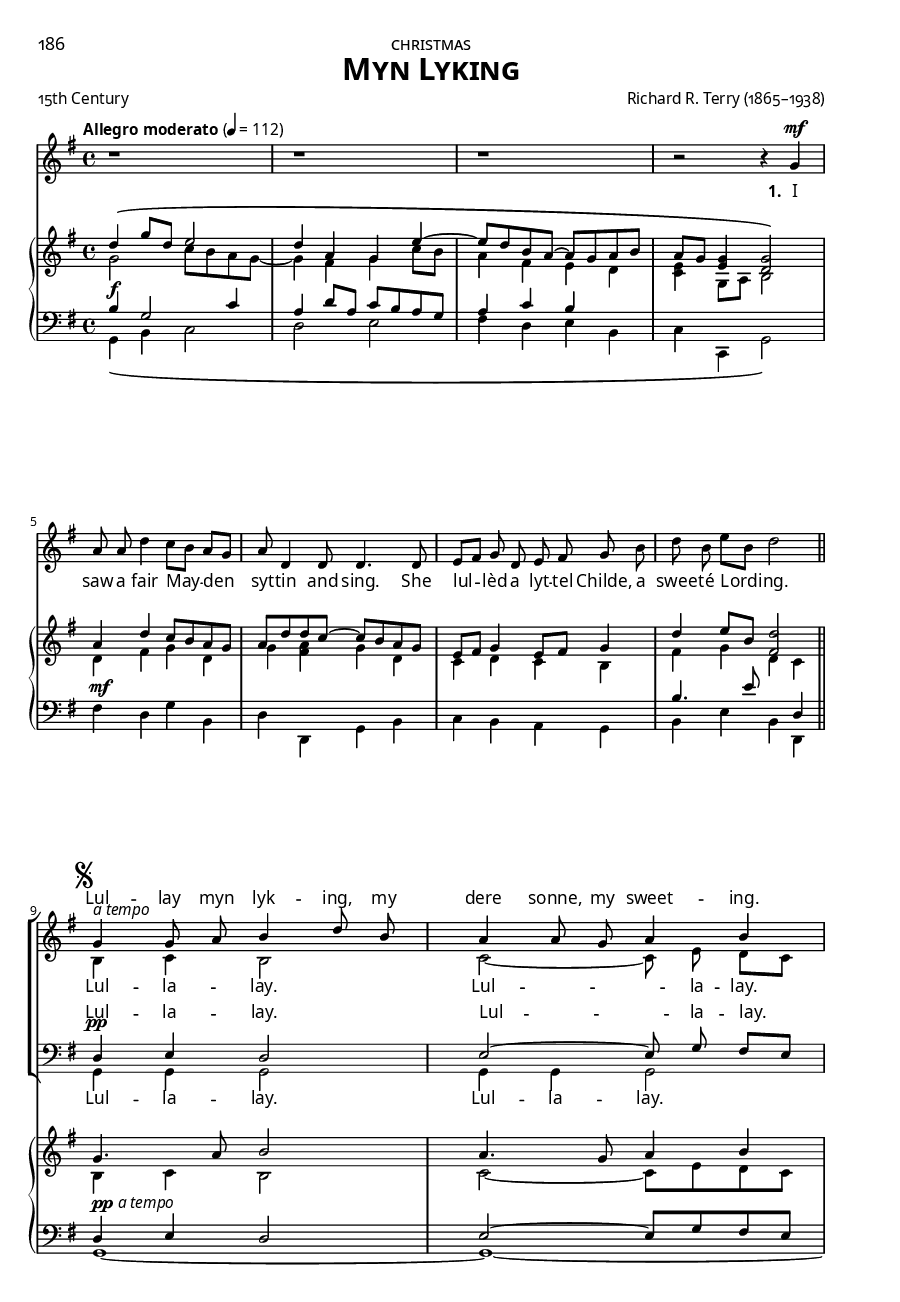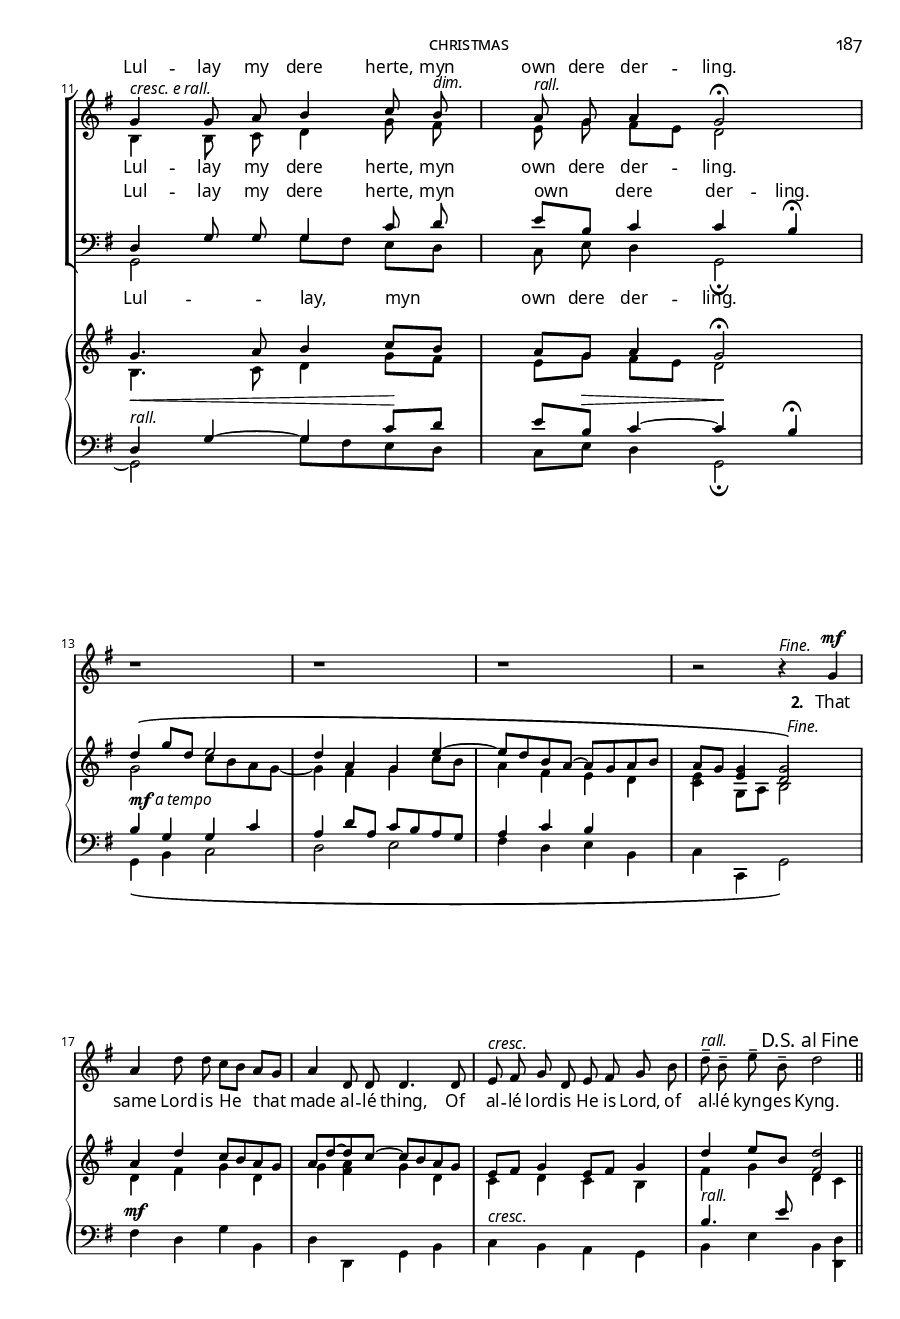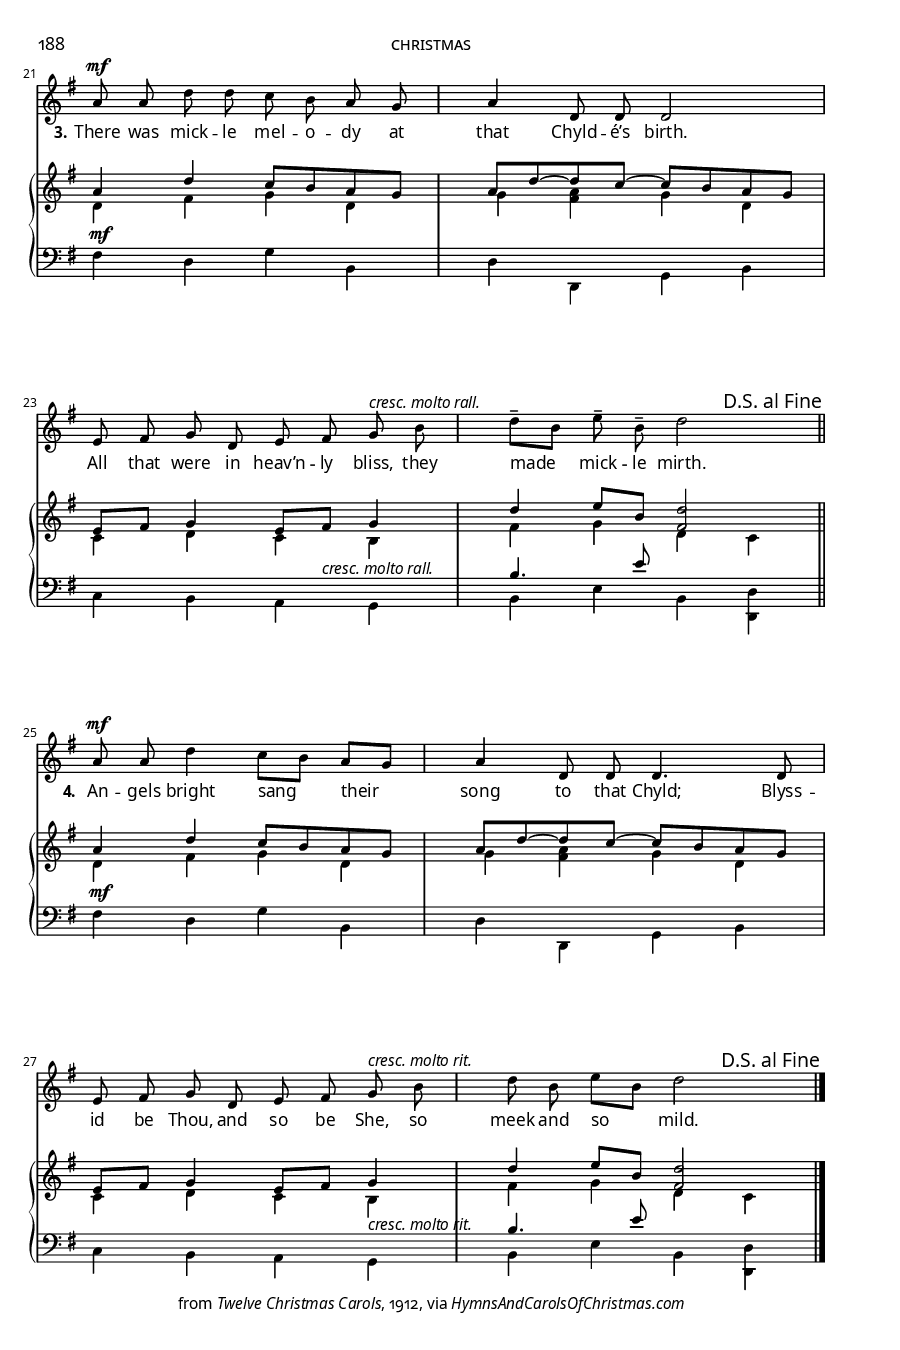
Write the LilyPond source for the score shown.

\version "2.14.2"
\include "util.ly"
\header {
  title = \markup{\override #'(font-name . "Garamond Premier Pro Semibold"){ \abs-fontsize #15 \smallCapsOldStyle"Myn Lyking"}}
  poet = \markup\oldStyleNum"15th Century"
  composer = \markup\oldStyleNum"Richard R. Terry (1865–1938)"
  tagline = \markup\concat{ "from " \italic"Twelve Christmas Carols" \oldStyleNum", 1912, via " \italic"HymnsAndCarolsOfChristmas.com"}
}
\paper {
  paper-height = 9\in
  paper-width = 6\in
  indent = 0\in
  %system-system-spacing = #'((basic-distance . 10) (padding . 0))
  system-system-spacing =
    #'((basic-distance . 0)
       (minimum-distance . 0)
       (padding . -5)
       (stretchability . 100))
  ragged-last-bottom = ##f
  ragged-bottom = ##f
  two-sided = ##t
  inner-margin = 0.5\in
  outer-margin = 0.25\in
  top-margin = 0.25\in
  bottom-margin = 0.25\in
  first-page-number = #186
  print-first-page-number = ##t
  headerLine = \markup{\override #'(font-name . "Garamond Premier Pro") \smallCapsOldStyle"christmas"}
  oddHeaderMarkup = \markup\fill-line{
     \override #'(font-name . "Garamond Premier Pro")\abs-fontsize #8.5
     \combine 
        \fill-line{"" \on-the-fly #print-page-number-check-first
        \oldStylePageNum""
        }
        \fill-line{\headerLine}
  }
  evenHeaderMarkup = \markup {
     \override #'(font-name . "Garamond Premier Pro")\abs-fontsize #8.5
     \combine
        \on-the-fly #print-page-number-check-first
        \oldStylePageNum""
        \fill-line{\headerLine}
  }
}
#(set-global-staff-size 13.5) \paper{ #(define fonts (make-pango-font-tree "GoudyOlSt BT" "Garamond Premier Pro" "Garamond Premier Pro" (/ 13.5 20))) }
global = {
  \key g \major
  \time 4/4
  \autoBeamOff
  \override DynamicLineSpanner #'staff-padding = #0.0
  \override DynamicLineSpanner #'Y-extent = #'(-0 . 0)
  \mergeDifferentlyHeadedOn
  \mergeDifferentlyDottedOn
}
verseRests = { r1 | r1 | r1 | r2 r4 }
verseRestsII = { r1 | r1 | r1 | r2 r4^\markup\italic"Fine." }
verseMusic = \relative c'' {
  g4^\mf |
  
  a8 a d4 c8[ b] a[ g] |
  a d,4 d8 d4. d8 |
  e[ fis] g d e fis g b |
  d b e[ b] d2 \bar "||" \break
}
verseMusicII = \relative c'' {
  g4^\mf |
  
  a4 d8 d c8[ b] a[ g] |
  a4 d,8 d d4. d8 |
  e^\markup\italic"cresc." fis g d e fis g b |
  d--^\markup\italic"rall." b-- e-- b-- d2 \bar "||" 
  \once \override Score.RehearsalMark #'break-visibility = #end-of-line-visible
  \once \override Score.RehearsalMark #'self-alignment-X = #RIGHT
  \mark "D.S. al Fine"
  \break 
  
  a8^\mf a d d c8 b a g |
  a4 d,8 d d2 |
  e8 fis g d e fis g^\markup\italic"cresc. molto rall." b |
  d[-- b] e-- b-- d2 \bar "||"
  \once \override Score.RehearsalMark #'break-visibility = #end-of-line-visible
  \once \override Score.RehearsalMark #'self-alignment-X = #RIGHT
  \mark "D.S. al Fine"
  \break 
  
  a8^\mf a d4 c8[ b] a[ g] |
  a4 d,8 d d4. d8 |
  e fis g d e fis g^\markup\italic"cresc. molto rit." b |
  d b e[ b] d2 \bar "|."
  \once \override Score.RehearsalMark #'break-visibility = #end-of-line-visible
  \once \override Score.RehearsalMark #'self-alignment-X = #RIGHT
  \mark "D.S. al Fine"
}

sopMusic = \relative c'' {
  \mark \markup { \musicglyph #"scripts.segno" }
  g4^\markup\italic"a tempo" g8 a b4 d8 b |
  a4 a8 g a4 b |
  g^\markup\italic"cresc. e rall." g8 a b4 c8 b^\markup\italic"dim." |
  a^\markup\italic"rall." g a4 g2\fermata \break
}
verseWords = \lyricmode {
  \set stanza = #"1. "
  I saw a fair May -- den syt -- tin and sing.
  She lul -- lèd a lyt -- tel Childe, a swee -- té Lord -- ing.
  
  \repeat unfold 21 {\skip1}
  \set stanza = #"2. "
  That same Lord is He that made al -- lé thing,
  Of al -- lé lord -- is He is Lord, of al -- lé kyng -- es Kyng.
  
%8.5x11g  \override LyricText #'font-size = #0.8
  \set stanza = #"3."
  There was mick -- le mel -- o -- dy at that Chyld -- é’s birth.
  All that were in heav’n -- ly bliss, they made mick -- le mirth.
  
%8.5x11g  \override LyricText #'font-size = #1.3
  \set stanza = #"4. "
  An -- gels bright sang their song to that Chyld;
  Blyss -- id be Thou, and so be She, so meek and so mild.
}
sopWords = \lyricmode {
  \repeat unfold 22 {\skip1}
  Lul -- lay myn lyk -- ing, my dere sonne, my sweet -- ing.
  Lul -- lay my dere herte, myn own dere der -- ling.
}

altoMusic = \relative c' {
  b4 c b2 |
  c~ c8 e d[ c] |
  b4 b8 c d4 g8 fis |
  e g fis[ e] d2
}
altoWords = \lyricmode {
  Lul -- la -- lay.
  Lul -- la -- lay.
  Lul -- lay my dere herte, myn own dere der -- ling.
}
altoWordsII = \lyricmode {
%\markup\italic
  \set stanza = #"2. "
  \set ignoreMelismata = ##t
}
altoWordsIII = \lyricmode {
  \set stanza = #"3. "
  \set ignoreMelismata = ##t
}
altoWordsIV = \lyricmode {
  \set stanza = #"4. "
  \set ignoreMelismata = ##t
}
altoWordsV = \lyricmode {
  \set stanza = #"5. "
  \set ignoreMelismata = ##t
}
altoWordsVI = \lyricmode {
  \set stanza = #"6. "
  \set ignoreMelismata = ##t
}
tenorMusic = \relative c' {
  d,4^\pp e d2 |
  e~ e8 g fis[ e] |
  d4 g8 g g4 c8 d |
  e[ b] c4 c b\fermata
}
tenorWords = \lyricmode {
  Lul -- la -- lay.
  Lul -- la -- lay.
  Lul -- lay my dere herte, myn own dere der -- ling.
}

bassMusic = \relative c {
  g4 g g2 |
  g4 g g2 |
  g2 g'8[ fis] e[ d] |
  c e d4 g,2\fermata
}
bassWords = \lyricmode {
  Lul -- la -- lay.
  Lul -- la -- lay.
  Lul -- lay, myn own dere der -- ling.
}

chorusRests = { s1*8 }

pianoRH = \relative c' {
  << \new Voice { \voiceOne 
                  d'4\( g8[ d] e2 |
                  d4 a g e'~ |
                  e8[ d b a]~ a[ g a b] |
                  a[ g] <g e>4 <g d>2\) |
                  
                  a4 d c8[ b a g] |
                  a[ d d c]~ c[ b a g] |
                  e[ fis] g4 e8[ fis] g4 |
                  d' e8[ b] <d fis,>2 |
                  
                  g,4. a8 b2 |
                  a4. g8 a4 b |
                  g4. a8 b4 c8[ b] |
                  a[ g] a4 g2\fermata |
                  
                  
                  d'4\( g8[ d] e2 |
                  d4 a g e'~ |
                  e8[ d b a]~ a[ g a b] |
                  a[ g] <g e>4 <g d>2\) |
                  
                  a4 d c8[ b a g] |
                  a[ d~ d c]~ c[ b a g] |
                  e[ fis] g4 e8[ fis] g4 |
                  d' e8[ b] <d fis,>2 |
                  
                  a4 d c8[ b a g] |
                  a[ d~ d c]~ c[ b a g] |
                  e[ fis] g4 e8[ fis] g4 |
                  d' e8[ b] <d fis,>2 |
                  
                  a4 d c8[ b a g] |
                  a[ d~ d c]~ c[ b a g] |
                  e[ fis] g4 e8[ fis] g4 |
                  d' e8[ b] <d fis,>2 |
                }
     \new Voice { \voiceTwo
                  g,2 c8[ b a g]~ |
                  g4 fis g c8[ b] |
                  a4 fis e d |
                  <c e> g8[ a] b2 |
                  
                  d4 fis g d |
                  g <a fis> g d |
                  c d c b |
                  fis' g d c |
                  
                  b c b2 |
                  c~ c8[ e d c] |
                  b4. c8 d4 g8[ fis] |
                  e[ g] fis[ e] d2 |
                  
                  
                  g2 c8[ b a g]~ |
                  g4 fis g c8[ b] |
                  a4 fis e d |
                  <c e> g8[ a] << b2 { s16 s4..^\markup\italic"Fine."} >> |
                  
                  d4 fis g d |
                  g <a fis> g d |
                  c d c b |
                  fis' g d c |
                  
                  d4 fis g d |
                  g <a fis> g d |
                  c d c b |
                  fis' g d c |
                  
                  d4 fis g d |
                  g <a fis> g d |
                  c d c b |
                  fis' g d c |
                }
  >>
}
pianoLH = \relative c' {
  << \new Voice { \voiceOne 
                  b4^\f g2 c4 |
                  a d8[ a] c[ b a g] |
                  a4 c b s |
                  s1 |
                  
                  s1^\mf |
                  s1 |
                  s1 |
                  b4. e8 s4 d,4 |
                  
                  d4^\markup{\dynamic"pp" \italic "a tempo"} e d2 |
                  e2~ e8[ g fis e] |
                  d4^\markup\italic"rall."^\< g~ g c8[\! d] |
                  e[ b]^\> c4~ c\! b\fermata |
                  
                  
                  b4^\markup{\dynamic"mf" \italic"a tempo"} g4 g c |
                  a d8[ a] c[ b a g] |
                  a4 c b s |
                  s2. s4 |
                  
                  s1^\mf |
                  s1 |
                  s1^\markup\italic"cresc." |
                  b4.^\markup\italic"rall." e8 s2 |
                  
                  s1^\mf |
                  s1 |
                  s2 s8 s4.^\markup\italic"cresc. molto rall." |
                  b4. e8 s2 |
                  
                  s1^\mf |
                  s1 |
                  s2 s4 s^\markup\italic"cresc. molto rit." |
                  b4. e8 s2 |
                }
     \new Voice { \voiceTwo
                  g,,4\( b c2 |
                  d e |
                  fis4 d e b |
                  c c, g'2\) |
                  
                  fis'4 d g b, |
                  d d, g  b |
                  c b a g |
                  b e b d, |
                  
                  g1~ |
                  g~ |
                  g2 g'8[ fis e d] |
                  c[ e] d4 g,2\fermata
                  
                  
                  g4\( b c2 |
                  d e |
                  fis4 d e b |
                  c c, g'2\) |
                  
                  fis'4 d g b, |
                  d d, g  b |
                  c b a g |
                  b e b <d d,> |
                  
                  fis4 d g b, |
                  d d, g  b |
                  c b a g |
                  b e b <d d,> |
                  
                  fis4 d g b, |
                  d d, g  b |
                  c b a g |
                  b e b <d d,> |
                }
  >>
}

\score {
  <<
   \new ChoirStaff <<
    \new Staff = women <<
      \new Voice = "sopranos" { \global \tempo "Allegro moderato" 4 = 112 \verseRests \verseMusic \voiceOne \sopMusic \oneVoice \verseRestsII \verseMusicII }
      \new Voice = "altos" { \voiceTwo \global \chorusRests \altoMusic }
    >>
    \new Lyrics \with { alignAboveContext = #"women" \override VerticalAxisGroup #'nonstaff-relatedstaff-spacing = #'((basic-distance . 1))} \lyricsto "sopranos" \sopWords
    \new Lyrics = "altosVI"  \with { alignBelowContext = #"women"} \lyricsto "altos" \altoWordsVI
    \new Lyrics = "altosV"  \with { alignBelowContext = #"women"} \lyricsto "altos" \altoWordsV
    \new Lyrics = "altosIV"  \with { alignBelowContext = #"women"} \lyricsto "altos" \altoWordsIV
    \new Lyrics = "altosIII"  \with { alignBelowContext = #"women"} \lyricsto "altos" \altoWordsIII
    \new Lyrics = "altosII"  \with { alignBelowContext = #"women"} \lyricsto "altos" \altoWordsII
    \new Lyrics = "altos"  \with { alignBelowContext = #"women"} \lyricsto "altos" \altoWords
    \context Lyrics = "altos" \lyricsto "sopranos" \verseWords
   \new Staff = men <<
      \clef bass
      \new Voice = "tenors" { \voiceOne \global \chorusRests \tenorMusic }
      \new Voice = "basses" { \voiceTwo \global \chorusRests \bassMusic }
    >>
    \new Lyrics \with { alignAboveContext = #"men" \override VerticalAxisGroup #'nonstaff-relatedstaff-spacing = #'((basic-distance . 1)) } \lyricsto "tenors" \tenorWords
    \new Lyrics \with { alignBelowContext = #"men" \override VerticalAxisGroup #'nonstaff-relatedstaff-spacing = #'((basic-distance . 1)) } \lyricsto "basses" \bassWords
  >>
    \new PianoStaff << \new Staff { \global \new Voice { \pianoRH } } \new Staff { \global \clef "bass" \pianoLH } >>
  >>
  \layout {
    \context {
      \Score
      \override SpacingSpanner #'base-shortest-duration = #(ly:make-moment 1 2)
      \override SpacingSpanner #'common-shortest-duration = #(ly:make-moment 1 2)
    }
    \context {
      % Remove all empty staves
      \Staff \RemoveEmptyStaves \override VerticalAxisGroup #'remove-first = ##t
    }
  }
  \midi {
    \tempo 4 = 90
    \set Staff.midiInstrument = "flute"
  
    \context {
      \Voice
      \remove "Dynamic_performer"
    }
  }
}
